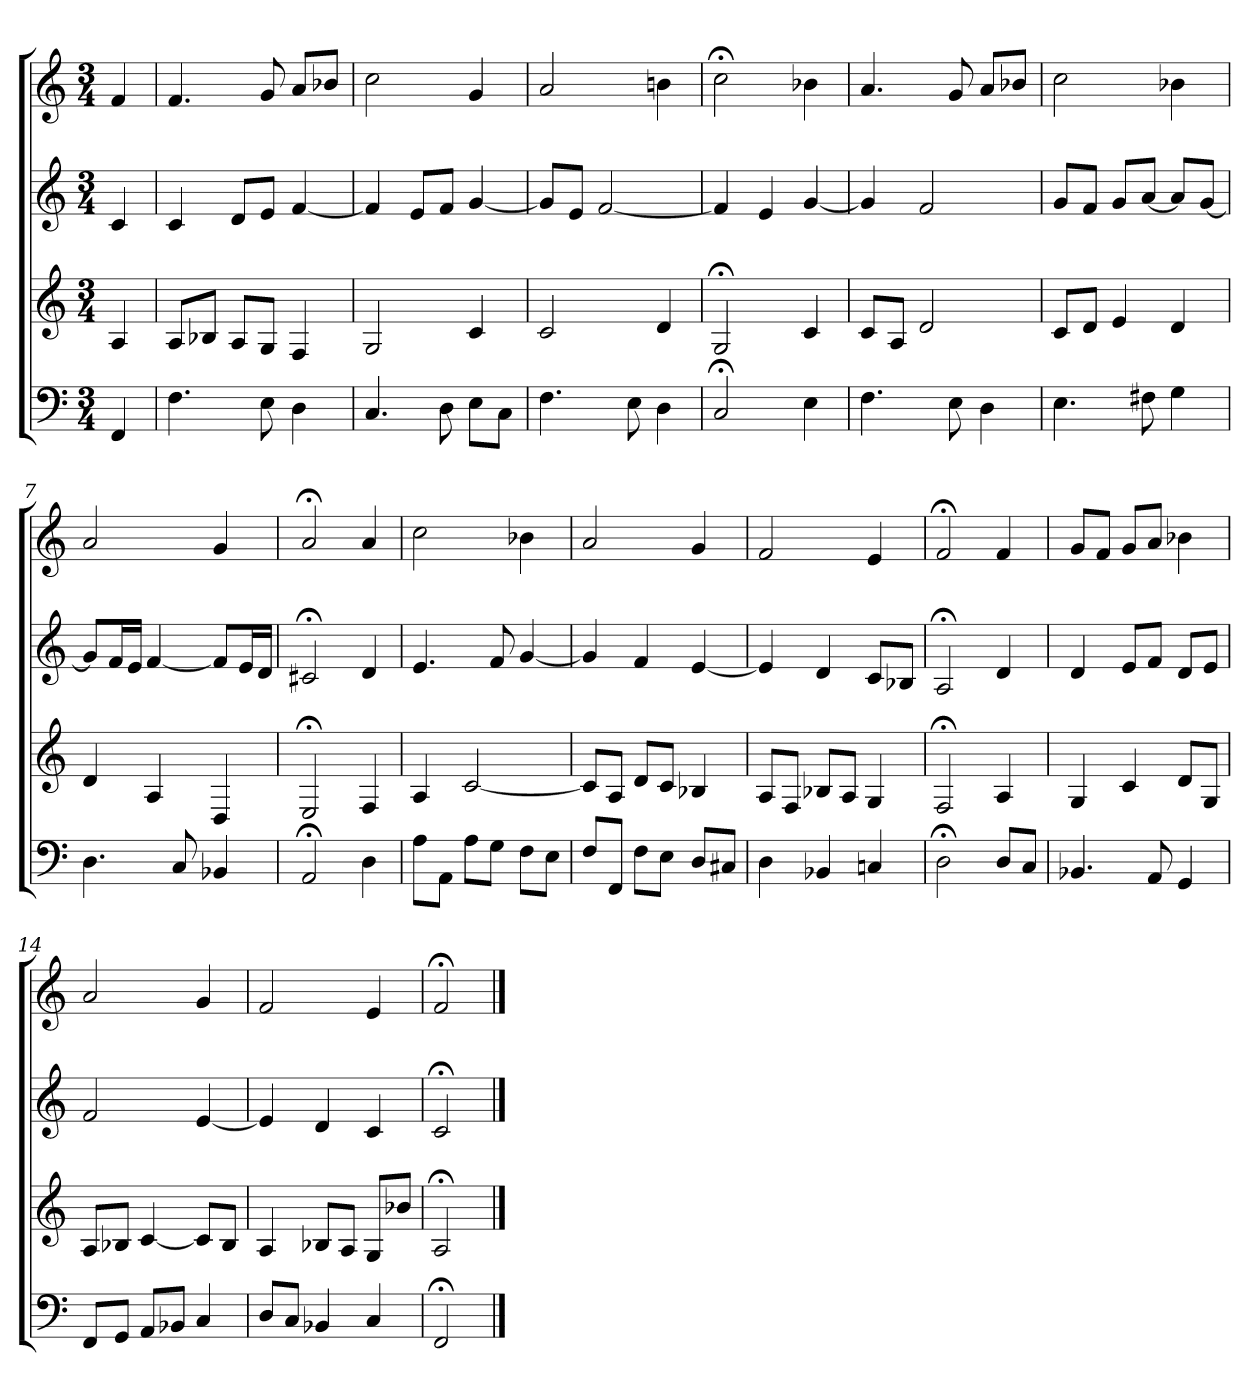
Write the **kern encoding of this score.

**kern	**kern	**kern	**kern
*part4	*part3	*part2	*part1
*staff4	*staff3	*staff2	*staff1
*M3/4	*M3/4	*M3/4	*M3/4
=	=	=	=
4FF	4A	4c	4f
=1	=1	=1	=1
4.F	8AL	4c	4.f
.	8B-XJ	.	.
.	8AL	8dL	.
8E	8GJ	8eJ	8g
4D	4F	[4f	8aL
.	.	.	8b-XJ
=2	=2	=2	=2
4.C	2G	4f]	2cc
.	.	8eL	.
8D	.	8fJ	.
8EL	4c	[4g	4g
8CJ	.	.	.
=3	=3	=3	=3
4.F	2c	8gL]	2a
.	.	8eJ	.
.	.	[2f	.
8E	.	.	.
4D	4d	.	4bn
=4	=4	=4	=4
2C;<	2G;<	4f]	2cc;<
.	.	4e	.
4E	4c	[4g	4b-X
=5	=5	=5	=5
4.F	8cL	4g]	4.a
.	8AJ	.	.
.	2d	2f	.
8E	.	.	8g
4D	.	.	8aL
.	.	.	8b-XJ
=6	=6	=6	=6
4.E	8cL	8gL	2cc
.	8dJ	8fJ	.
.	4e	8gL	.
8F#X	.	[8aJ	.
4G	4d	8aL]	4b-X
.	.	[8gJ	.
=7	=7	=7	=7
4.D	4d	8gL]	2a
.	.	16fL	.
.	.	16eJJ	.
.	4A	[4f	.
8C	.	.	.
4BB-X	4D	8fL]	4g
.	.	16eL	.
.	.	16dJJ	.
=8	=8	=8	=8
2AA;<	2E;<	2c#X;<	2a;<
4D	4F	4d	4a
=9	=9	=9	=9
8AL	4A	4.e	2cc
8AAJ	.	.	.
8AL	[2c	.	.
8GJ	.	8f	.
8FL	.	[4g	4b-X
8EJ	.	.	.
=10	=10	=10	=10
8FL	8cL]	4g]	2a
8FFJ	8AJ	.	.
8FL	8dL	4f	.
8EJ	8cJ	.	.
8DL	4B-X	[4e	4g
8C#XJ	.	.	.
=11	=11	=11	=11
4D	8AL	4e]	2f
.	8FJ	.	.
4BB-X	8B-XL	4d	.
.	8AJ	.	.
4Cn	4G	8cL	4e
.	.	8B-XJ	.
=12	=12	=12	=12
2D;<	2F;<	2A;<	2f;<
8DL	4A	4d	4f
8CJ	.	.	.
=13	=13	=13	=13
4.BB-X	4G	4d	8gL
.	.	.	8fJ
.	4c	8eL	8gL
8AA	.	8fJ	8aJ
4GG	8dL	8dL	4b-X
.	8GJ	8eJ	.
=14	=14	=14	=14
8FFL	8AL	2f	2a
8GGJ	8B-XJ	.	.
8AAL	[4c	.	.
8BB-XJ	.	.	.
4C	8cL]	[4e	4g
.	8B-J	.	.
=15	=15	=15	=15
8DL	4A	4e]	2f
8CJ	.	.	.
4BB-X	8B-XL	4d	.
.	8AJ	.	.
4C	8GL	4c	4e
.	8b-XJ	.	.
=16	=16	=16	=16
2FF;<	2A;<	2c;<	2f;<
==	==	==	==
*-	*-	*-	*-
